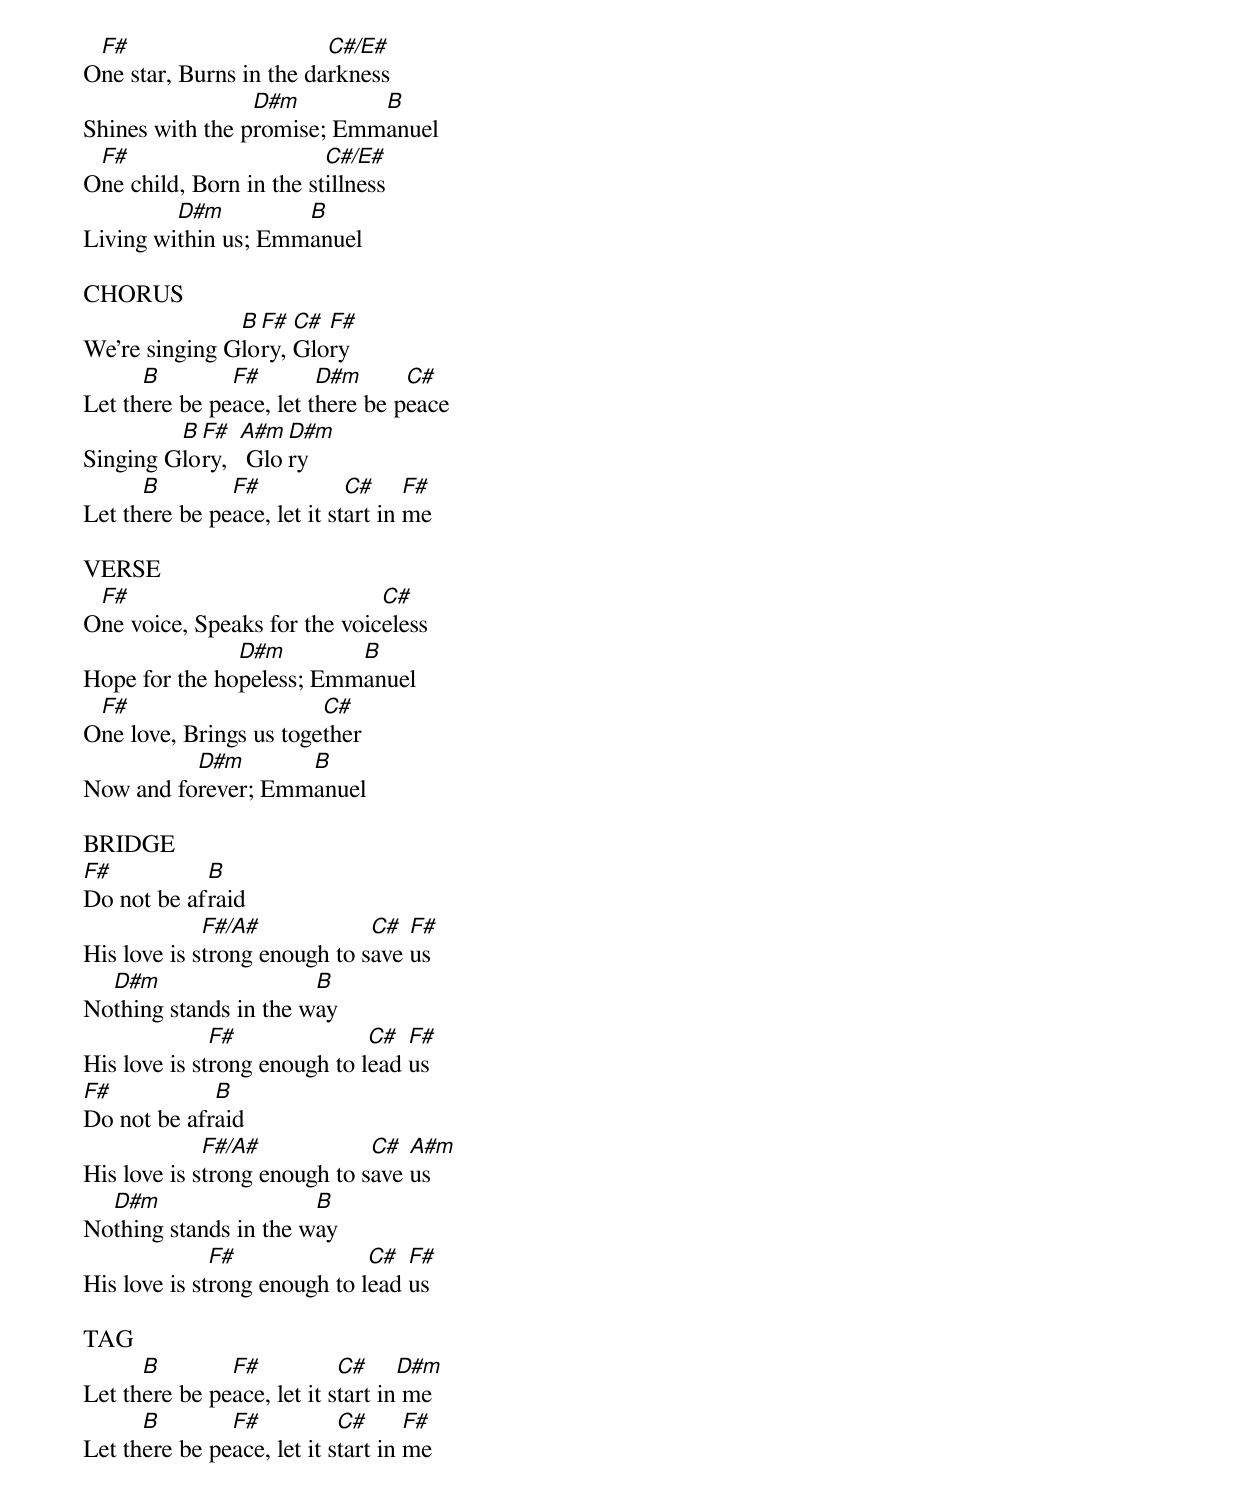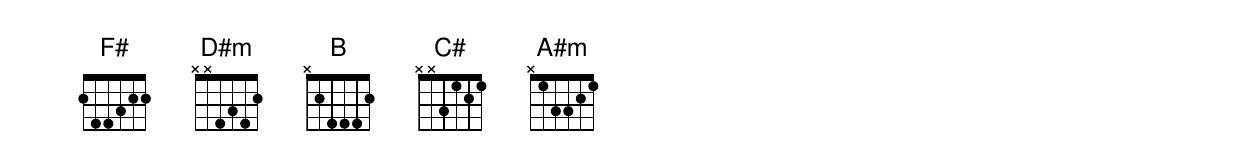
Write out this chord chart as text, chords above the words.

 F#                      C#/E#
One star, Burns in the darkness
                 D#m        B
Shines with the promise; Emmanuel
 F#                      C#/E#
One child, Born in the stillness
         D#m         B
Living within us; Emmanuel

CHORUS
               B F#  C# F#
We're singing Glory, Glory
      B        F#        D#m      C#
Let there be peace, let there be peace
         B F#   A#m D#m
Singing Glory,   Glory
      B        F#            C#     F#
Let there be peace, let it start in me

VERSE
 F#                           C#
One voice, Speaks for the voiceless
               D#m        B
Hope for the hopeless; Emmanuel
 F#                     C#
One love, Brings us together
          D#m       B
Now and forever; Emmanuel

BRIDGE
F#          B
Do not be afraid
             F#/A#            C#  F#
His love is strong enough to save us
  D#m                  B
Nothing stands in the way
              F#              C#  F#
His love is strong enough to lead us
F#           B
Do not be afraid
             F#/A#            C#  A#m
His love is strong enough to save us
  D#m                  B
Nothing stands in the way
              F#              C#  F#
His love is strong enough to lead us

TAG
      B        F#           C#     D#m
Let there be peace, let it start in me
      B        F#           C#      F#
Let there be peace, let it start in me
